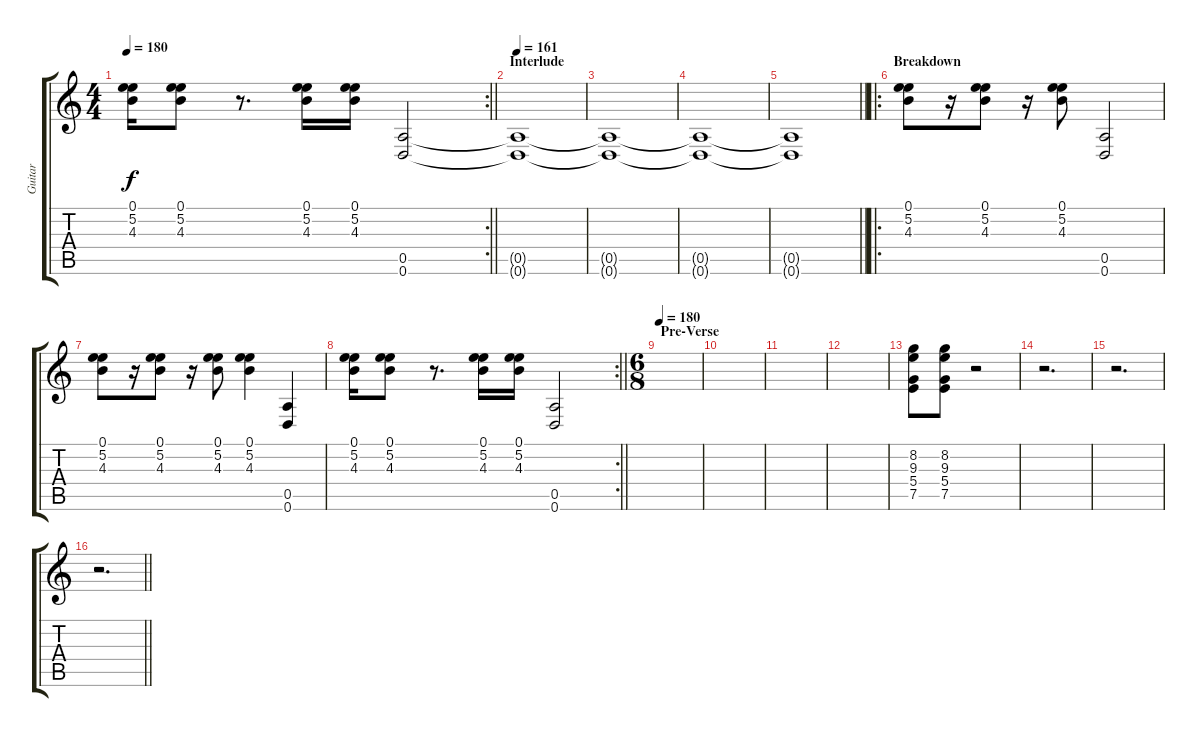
\track ("Guitar" "Guitar") {instrument distortionguitar}
\staff {score tabs}
\tuning (E4 B3 G3 D3 A2 D2) {hide}
\rc 2
\ts (4 4)
\tempo 180
\clef g2
\barLineRight lightlight
\ks c
(0.1 5.2 4.3).16{dy f} (0.1 5.2 4.3).8 r.8{d} (0.1 5.2 4.3).16 (0.1 5.2 4.3).16 (0.5 0.6).2 |
\section ("" "Interlude")
\tempo 161
(0.5{t} 0.6{t}).1 |
(0.5{t} 0.6{t}).1 |
(0.5{t} 0.6{t}).1 |
\barLineRight lightlight
(0.5{t} 0.6{t}).1 |
\ro
\section ("" "Breakdown")
(0.1 5.2 4.3).8 r.16 (0.1 5.2 4.3).8 r.16 (0.1 5.2 4.3).8 (0.5 0.6).2 |
(0.1 5.2 4.3).8 r.16 (0.1 5.2 4.3).8 r.16 (0.1 5.2 4.3).8 (0.1 5.2 4.3).4 (0.5 0.6).4 |
\rc 2
\barLineRight lightlight
(0.1 5.2 4.3).16 (0.1 5.2 4.3).8 r.8{d} (0.1 5.2 4.3).16 (0.1 5.2 4.3).16 (0.5 0.6).2 |
\ts (6 8)
\section ("" "Pre-Verse")
\tempo 180
|
|
|
|
(8.2 9.3 5.4 7.5).8 (8.2 9.3 5.4 7.5).8 r.2 |
r.2{d} |
r.2{d} |
\barLineRight lightlight
r.2{d}
